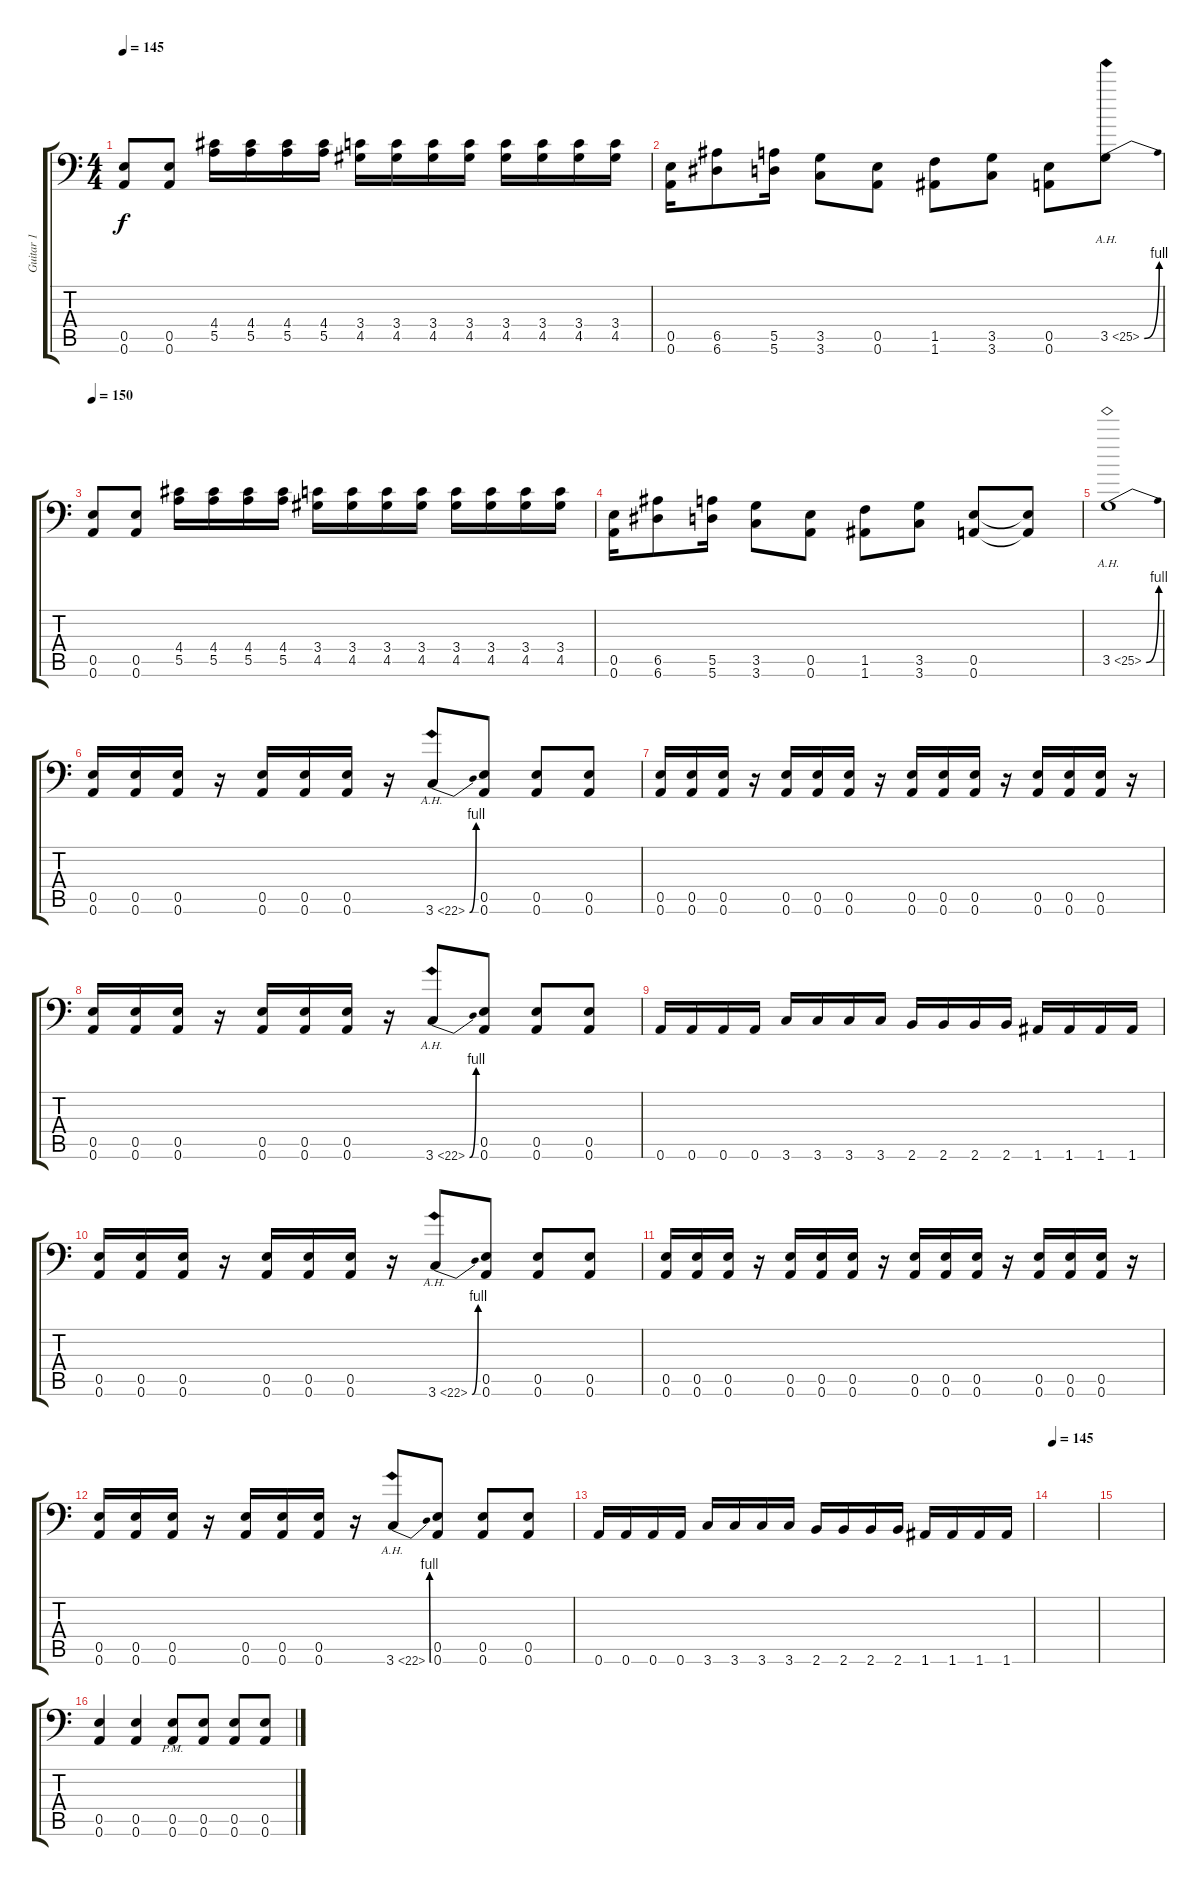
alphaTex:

\track ("Guitar 1" "Guitar 1") {instrument distortionguitar}
\staff {score tabs}
\tuning (B3 Gb3 D3 A2 E2 A1) {hide}
\ts (4 4)
\tempo 145
\clef f4
\ks c
(0.5 0.6).8{dy f} (0.5 0.6).8 (4.4 5.5).16 (4.4 5.5).16 (4.4 5.5).16 (4.4 5.5).16 (3.4 4.5).16 (3.4 4.5).16 (3.4 4.5).16 (3.4 4.5).16 (3.4 4.5).16 (3.4 4.5).16 (3.4 4.5).16 (3.4 4.5).16 |
(0.5 0.6).16 (6.5 6.6).8 (5.5 5.6).16 (3.5 3.6).8 (0.5 0.6).8 (1.5 1.6).8 (3.5 3.6).8 (0.5 0.6).8 3.5{be (bend 0 0 60 4) ah 22}.8 |
\tempo 150
(0.5 0.6).8 (0.5 0.6).8 (4.4 5.5).16 (4.4 5.5).16 (4.4 5.5).16 (4.4 5.5).16 (3.4 4.5).16 (3.4 4.5).16 (3.4 4.5).16 (3.4 4.5).16 (3.4 4.5).16 (3.4 4.5).16 (3.4 4.5).16 (3.4 4.5).16 |
(0.5 0.6).16 (6.5 6.6).8 (5.5 5.6).16 (3.5 3.6).8 (0.5 0.6).8 (1.5 1.6).8 (3.5 3.6).8 (0.5 0.6).8 (0.5{t} 0.6{t}).8 |
3.5{be (bend 0 0 60 4) ah 22}.1 |
(0.5 0.6).16 (0.5 0.6).16 (0.5 0.6).16 r.16 (0.5 0.6).16 (0.5 0.6).16 (0.5 0.6).16 r.16 3.6{be (bend 0 0 60 4) ah 19}.8 (0.5 0.6).8 (0.5 0.6).8 (0.5 0.6).8 |
(0.5 0.6).16 (0.5 0.6).16 (0.5 0.6).16 r.16 (0.5 0.6).16 (0.5 0.6).16 (0.5 0.6).16 r.16 (0.5 0.6).16 (0.5 0.6).16 (0.5 0.6).16 r.16 (0.5 0.6).16 (0.5 0.6).16 (0.5 0.6).16 r.16 |
(0.5 0.6).16 (0.5 0.6).16 (0.5 0.6).16 r.16 (0.5 0.6).16 (0.5 0.6).16 (0.5 0.6).16 r.16 3.6{be (bend 0 0 60 4) ah 19}.8 (0.5 0.6).8 (0.5 0.6).8 (0.5 0.6).8 |
0.6.16 0.6.16 0.6.16 0.6.16 3.6.16 3.6.16 3.6.16 3.6.16 2.6.16 2.6.16 2.6.16 2.6.16 1.6.16 1.6.16 1.6.16 1.6.16 |
(0.5 0.6).16 (0.5 0.6).16 (0.5 0.6).16 r.16 (0.5 0.6).16 (0.5 0.6).16 (0.5 0.6).16 r.16 3.6{be (bend 0 0 60 4) ah 19}.8 (0.5 0.6).8 (0.5 0.6).8 (0.5 0.6).8 |
(0.5 0.6).16 (0.5 0.6).16 (0.5 0.6).16 r.16 (0.5 0.6).16 (0.5 0.6).16 (0.5 0.6).16 r.16 (0.5 0.6).16 (0.5 0.6).16 (0.5 0.6).16 r.16 (0.5 0.6).16 (0.5 0.6).16 (0.5 0.6).16 r.16 |
(0.5 0.6).16 (0.5 0.6).16 (0.5 0.6).16 r.16 (0.5 0.6).16 (0.5 0.6).16 (0.5 0.6).16 r.16 3.6{be (bend 0 0 60 4) ah 19}.8 (0.5 0.6).8 (0.5 0.6).8 (0.5 0.6).8 |
0.6.16 0.6.16 0.6.16 0.6.16 3.6.16 3.6.16 3.6.16 3.6.16 2.6.16 2.6.16 2.6.16 2.6.16 1.6.16 1.6.16 1.6.16 1.6.16 |
\tempo 145
|
|
(0.5 0.6).4 (0.5 0.6).4 (0.5{pm} 0.6{pm}).8 (0.5 0.6).8 (0.5 0.6).8 (0.5 0.6).8
